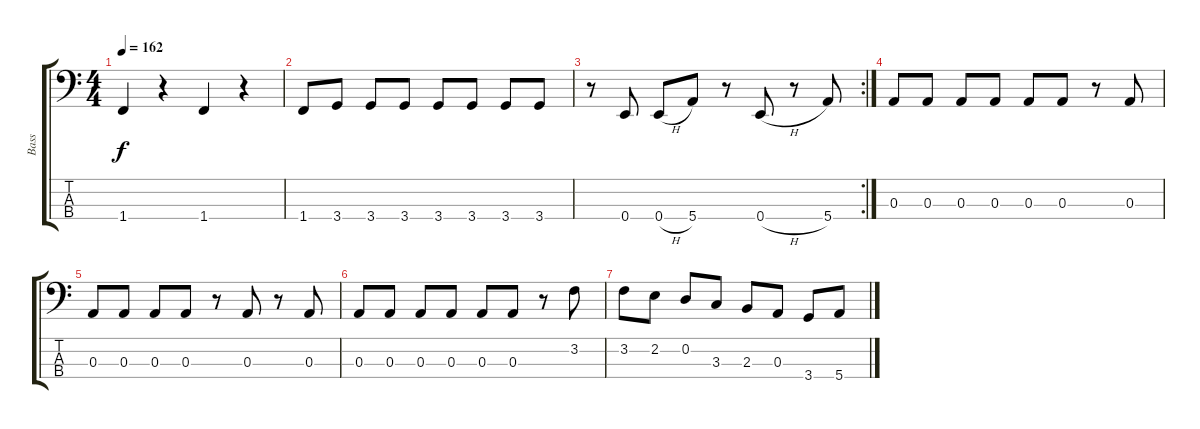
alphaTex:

\track ("Bass" "Bass") {instrument electricbassfinger}
\staff {score tabs}
\tuning (G2 D2 A1 E1) {hide}
\ts (4 4)
\tempo 162
\clef f4
\ks c
1.4.4{dy f} r.4 1.4.4 r.4 |
1.4.8 3.4.8 3.4.8 3.4.8 3.4.8 3.4.8 3.4.8 3.4.8 |
\rc 2
r.8{instrument slapbass1} 0.4.8 0.4{h}.8 5.4.8 r.8 0.4{h}.8 r.8 5.4.8 |
0.3.8{instrument electricbassfinger} 0.3.8 0.3.8 0.3.8 0.3.8 0.3.8 r.8 0.3.8 |
0.3.8 0.3.8 0.3.8 0.3.8 r.8 0.3.8 r.8 0.3.8 |
0.3.8{instrument electricbassfinger} 0.3.8 0.3.8 0.3.8 0.3.8 0.3.8 r.8 3.2.8 |
3.2.8 2.2.8 0.2.8 3.3.8 2.3.8 0.3.8 3.4.8 5.4.8
